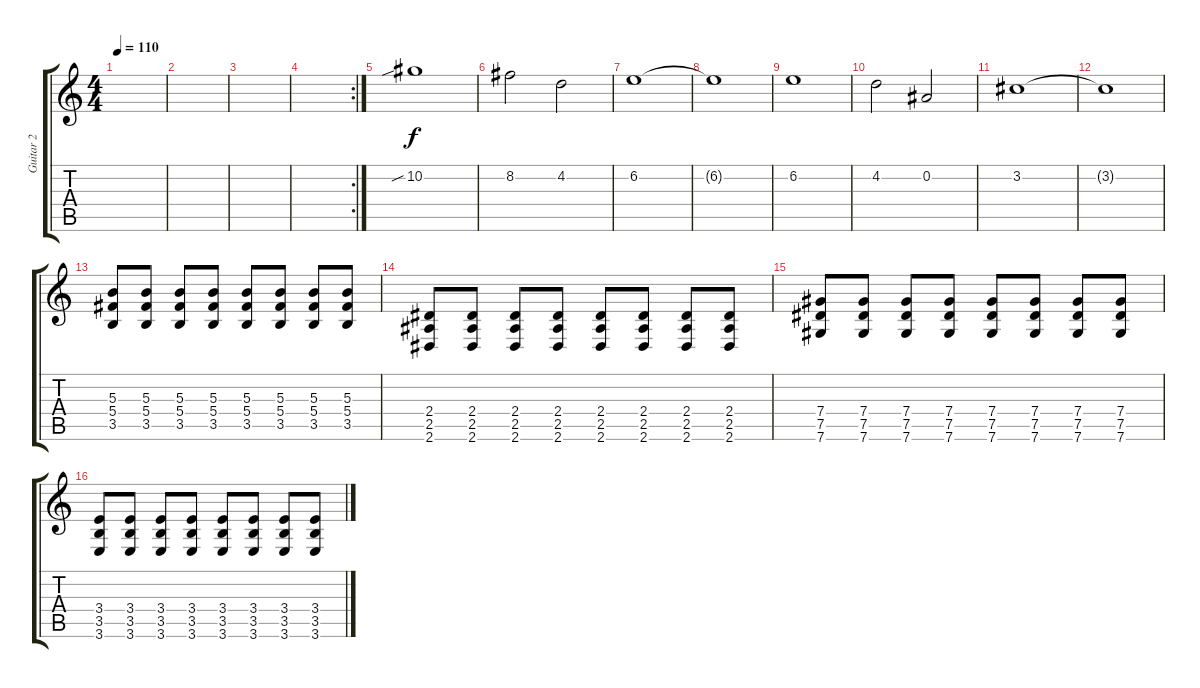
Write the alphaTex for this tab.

\track ("Guitar 2" "Guitar 2") {instrument distortionguitar}
\staff {score tabs}
\tuning (Eb4 Bb3 Gb3 Db3 Ab2 Db2) {hide}
\ts (4 4)
\tempo 110
\clef g2
\ks c
|
|
|
\rc 2
|
10.2{sib}.1 |
8.2.2 4.2.2 |
6.2.1 |
6.2{t}.1 |
6.2.1 |
4.2.2 0.2.2 |
3.2.1 |
3.2{t}.1 |
(5.3 5.4 3.5).8 (5.3 5.4 3.5).8 (5.3 5.4 3.5).8 (5.3 5.4 3.5).8 (5.3 5.4 3.5).8 (5.3 5.4 3.5).8 (5.3 5.4 3.5).8 (5.3 5.4 3.5).8 |
(2.4 2.5 2.6).8 (2.4 2.5 2.6).8 (2.4 2.5 2.6).8 (2.4 2.5 2.6).8 (2.4 2.5 2.6).8 (2.4 2.5 2.6).8 (2.4 2.5 2.6).8 (2.4 2.5 2.6).8 |
(7.4 7.5 7.6).8 (7.4 7.5 7.6).8 (7.4 7.5 7.6).8 (7.4 7.5 7.6).8 (7.4 7.5 7.6).8 (7.4 7.5 7.6).8 (7.4 7.5 7.6).8 (7.4 7.5 7.6).8 |
(3.4 3.5 3.6).8 (3.4 3.5 3.6).8 (3.4 3.5 3.6).8 (3.4 3.5 3.6).8 (3.4 3.5 3.6).8 (3.4 3.5 3.6).8 (3.4 3.5 3.6).8 (3.4 3.5 3.6).8
